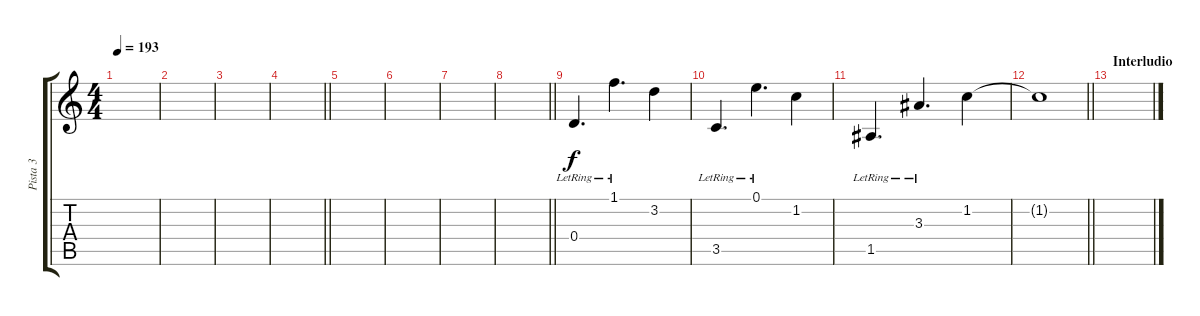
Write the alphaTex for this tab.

\track ("Pista 3" "Pista 3") {instrument electricguitarclean}
\staff {score tabs}
\tuning (E4 B3 G3 D3 A2 E2) {hide}
\ts (4 4)
\tempo 193
\clef g2
\ks c
|
|
|
\barLineRight lightlight
|
|
|
|
\barLineRight lightlight
|
0.4{lr}.4{d} 1.1{lr}.4{d} 3.2.4 |
3.5{lr}.4{d} 0.1{lr}.4{d} 1.2.4 |
1.5{lr}.4{d} 3.3{lr}.4{d} 1.2.4 |
\barLineRight lightlight
1.2{t}.1 |
\section ("" "Interludio")
